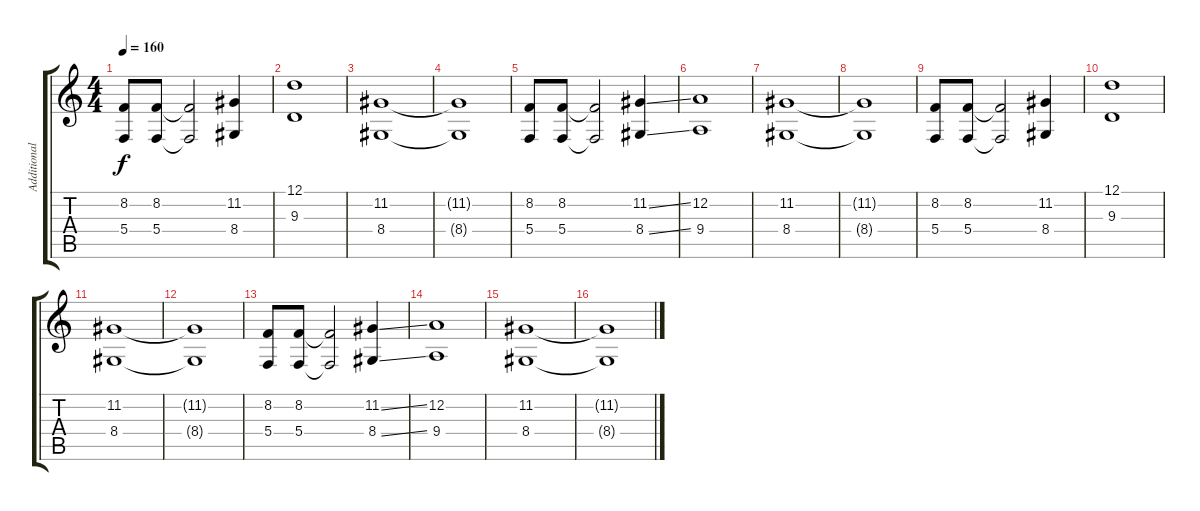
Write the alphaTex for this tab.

\track ("Additional guitar / keys" "Additional") {instrument stringensemble1}
\staff {score tabs}
\tuning (D4 A3 F3 C3 G2 C2) {hide}
\ts (4 4)
\tempo 160
\clef g2
\ks c
(8.2 5.4).8{dy f} (8.2 5.4).8 (8.2{t} 5.4{t}).2 (11.2 8.4).4 |
(12.1 9.3).1 |
(11.2 8.4).1 |
(11.2{t} 8.4{t}).1 |
(8.2 5.4).8{volume 12 instrument stringensemble1} (8.2 5.4).8 (8.2{t} 5.4{t}).2 (11.2{ss} 8.4{ss}).4 |
(12.2 9.4).1 |
(11.2 8.4).1 |
(11.2{t} 8.4{t}).1 |
(8.2 5.4).8 (8.2 5.4).8 (8.2{t} 5.4{t}).2 (11.2 8.4).4 |
(12.1 9.3).1 |
(11.2 8.4).1 |
(11.2{t} 8.4{t}).1 |
(8.2 5.4).8{volume 12 instrument stringensemble1} (8.2 5.4).8 (8.2{t} 5.4{t}).2 (11.2{ss} 8.4{ss}).4 |
(12.2 9.4).1 |
(11.2 8.4).1 |
(11.2{t} 8.4{t}).1
